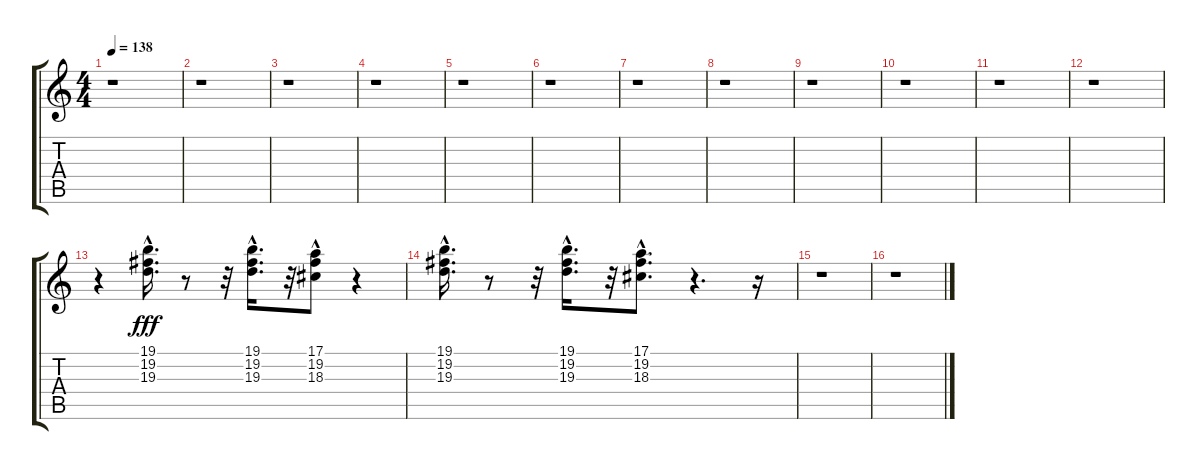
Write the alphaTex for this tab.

\track "" {instrument synthbrass1}
\staff {score tabs}
\tuning (E4 B3 G3 D3 A2 E2) {hide}
\ts (4 4)
\tempo 138
\clef g2
\ks c
r.1{dy fff} |
r.1 |
r.1 |
r.1 |
r.1 |
r.1 |
r.1 |
r.1 |
r.1 |
r.1 |
r.1 |
r.1 |
r.4 (19.1{hac} 19.2{hac} 19.3{hac}).16{d} r.8 r.32 (19.1{hac} 19.2{hac} 19.3{hac}).16{d} r.32 (17.1{hac} 19.2{hac} 18.3).8 r.4 |
(19.1{hac} 19.2{hac} 19.3{hac}).16{d} r.8 r.32 (19.1{hac} 19.2{hac} 19.3{hac}).16{d} r.32 (17.1{hac} 19.2{hac} 18.3{hac}).8{d} r.4{d} r.16 |
r.1 |
r.1
